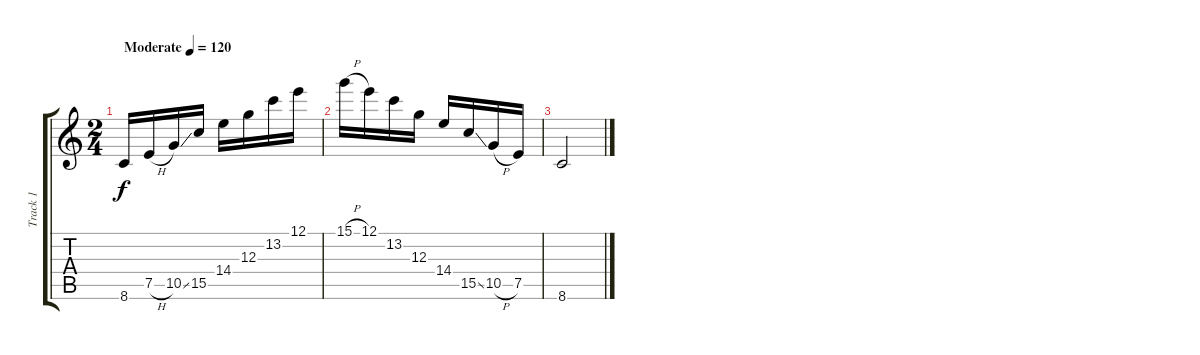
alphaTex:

\track ("Track 1" "Track 1") {instrument acousticguitarsteel}
\staff {score tabs}
\tuning (E4 B3 G3 D3 A2 E2) {hide}
\ts (2 4)
\tempo (120 "Moderate")
\clef g2
\ks c
8.6.16{dy f instrument acousticguitarsteel} 7.5{h}.16 10.5{ss}.16 15.5.16 14.4.16 12.3.16 13.2.16 12.1.16 |
15.1{h}.16 12.1.16 13.2.16 12.3.16 14.4.16 15.5{ss}.16 10.5{h}.16 7.5.16 |
8.6.2
